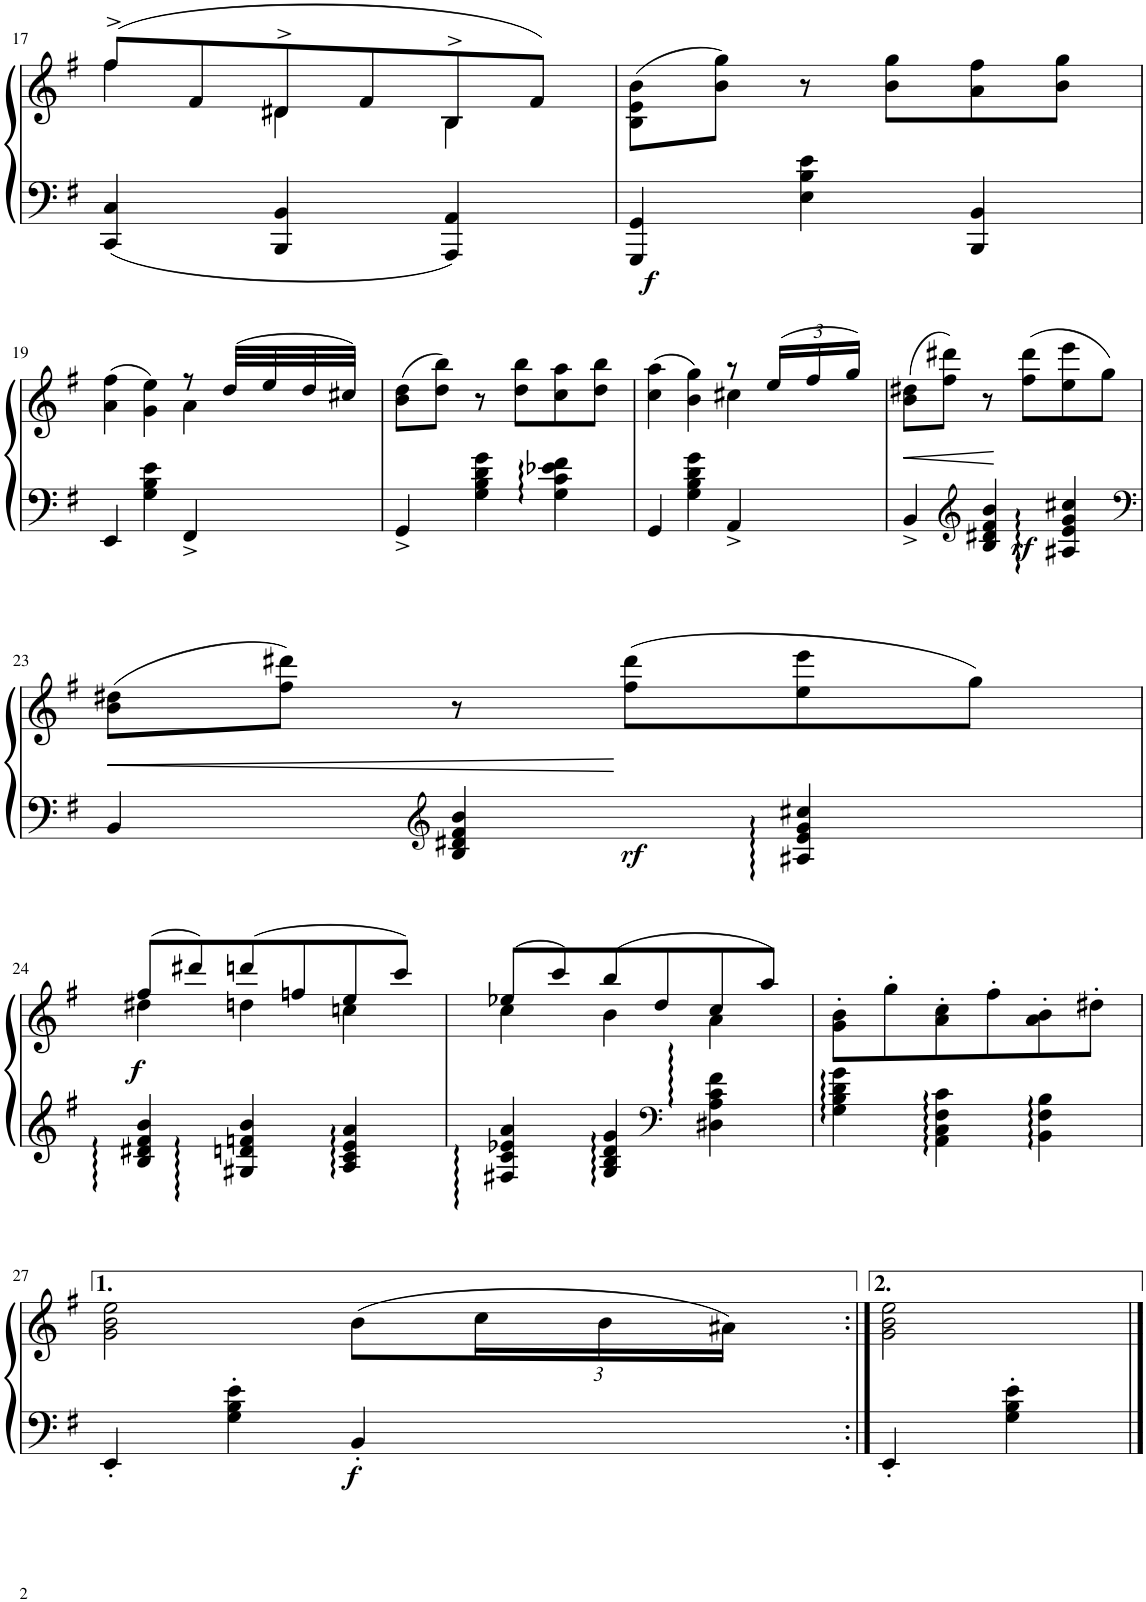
**kern	**dynam	**kern	**dynam
*part2	*part2	*part1	*part1
*staff2	*staff2	*staff1	*staff1
*I"Piano	*	*I"Piano, Piano 1	*
!!LO:PB:g=z
*clefF4	*	*clefG2	*
*k[f#]	*	*k[f#]	*
*M3/4	*	*M3/4	*
=17	=17	=17	=17
*	*	*^	*
(4CC/ 4C/	.	(8ff#^/L	4ff#\	.
.	.	8f#/	.	.
4BBB/ 4BB/	.	8d#X^/	4d#\	.
.	.	8f#/	.	.
4AAA/ 4AA/)	.	8B^/	4B\	.
.	.	8f#/J)	.	.
*	*	*v	*v	*
=18	=18	=18	=18
!	!LO:DY:b	!	!
4GGG/ 4GG/	f	(8B\ 8e\ 8b\L	.
.	.	8b\ 8gg\J)	.
4E\ 4B\ 4e\	.	8r	.
.	.	8b\ 8gg\L	.
4BBB/ 4BB/	.	8a\ 8ff#\	.
.	.	8b\ 8gg\J	.
!!LO:LB:g=z
=19	=19	=19	=19
*	*	*^	*
4EE/	.	(4a\ 4ff#\	2ryy	.
4G\ 4B\ 4e\	.	4g\ 4ee\)	.	.
4FF#^/	.	8r	4a\	.
.	.	(32dd/LLL	.	.
.	.	32ee/	.	.
.	.	32dd/	.	.
.	.	32cc#X/JJJ)	.	.
*	*	*v	*v	*
=20	=20	=20	=20
4GG^/	.	(8b\ 8dd\L	.
.	.	8dd\ 8bb\J)	.
4G\ 4B\ 4d\ 4g\	.	8r	.
.	.	8dd\ 8bb\L	.
4G\ 4c\ 4e-X\ 4f#\	.	8cc\ 8aa\	.
.	.	8dd\ 8bb\J	.
=21	=21	=21	=21
*	*	*^	*
4GG/	.	(4cc\ 4aa\	2ryy	.
4G\ 4B\ 4d\ 4g\	.	4b\ 4gg\)	.	.
4AA^/	.	8r	4cc#X\	.
*	*	*Xbrackettup	*	*
.	.	(24ee/LL	.	.
.	.	24ff#/	.	.
.	.	24gg/JJ)	.	.
*	*	*v	*v	*
=22	=22	=22	=22
!	!	!	!LO:HP:b
4BB^/	.	(8b\ 8dd#X\L	<
.	.	8ff#\ 8ddd#X\J)	.
*clefG2	*	*	*
!	!LO:DY:b	!	!
4B/ 4d#X/ 4f#/ 4b/	rf	8r	.
.	.	(8ff#\ 8ddd#\L	[
4A#X/ 4e/ 4g/ 4cc#X/	.	8ee\ 8eee\	.
.	.	8gg\J)	.
!!LO:LB:g=z
=23	=23	=23	=23
*clefF4	*	*	*
!	!	!	!LO:HP:b
*^	*	*	*
4BB/	4.ryy	.	(8b\ 8dd#X\L	<
.	.	.	8ff#\ 8ddd#X\J)	.
*clefG2	*	*	*	*
4B/ 4d#X/ 4f#/ 4b/	.	.	8r	.
!	!	!LO:DY:b	!	!
.	4.ryy	rf	(8ff#\ 8ddd#\L	[
4A#X/ 4e/ 4g/ 4cc#X/	.	.	8ee\ 8eee\	.
.	.	.	8gg\J)	.
!!LO:LB:g=z
=24	=24	=24	=24	=24
*	*	*	*^	*
!	!	!	!	!	!LO:DY:b
*v	*v	*	*	*	*
4B/ 4d#X/ 4f#/ 4b/	.	(8ff#/L	4dd#X\	f
.	.	8ddd#X/)	.	.
4G#X/ 4dn/ 4fn/ 4b/	.	(8dddn/	4ddn\	.
.	.	8ffn/	.	.
4A/ 4c/ 4e/ 4a/	.	8ee/	4ccn\	.
.	.	8ccc/J)	.	.
=25	=25	=25	=25	=25
4F#X/ 4c/ 4e-X/ 4a/	.	(8ee-X/L	4cc\	.
.	.	8ccc/)	.	.
4G/ 4B/ 4d/ 4g/	.	(8bb/	4b\	.
.	.	8dd/	.	.
*clefF4	*	*	*	*
4D#X\ 4A\ 4c\ 4f#\	.	8cc/	4a\	.
.	.	8aa/J)	.	.
*	*	*v	*v	*
=26	=26	=26	=26
4G\ 4B\ 4d\ 4g\	.	8g\' 8b\'L	.
.	.	8gg'\	.
4AA\ 4C\ 4F#\ 4c\	.	8a\' 8cc\'	.
.	.	8ff#'\	.
4BB\ 4F#\ 4B\	.	8a\' 8b\'	.
.	.	8dd#X'\J	.
!!LO:LB:g=z
=27	=27	=27	=27
4EE'/	.	2g\ 2b\ 2ee\	.
4G\' 4B\' 4e\'	.	.	.
!	!LO:DY:b	!	!
4BB'/	f	(8b\L	.
.	.	24cc\L	.
.	.	24b\	.
.	.	24a#X\JJ)	.
=28:|!	=28:|!	=28:|!	=28:|!
4EE'/	.	2g\ 2b\ 2ee\	.
4G\' 4B\' 4e\'	.	.	.
==	==	==	==
*-	*-	*-	*-
